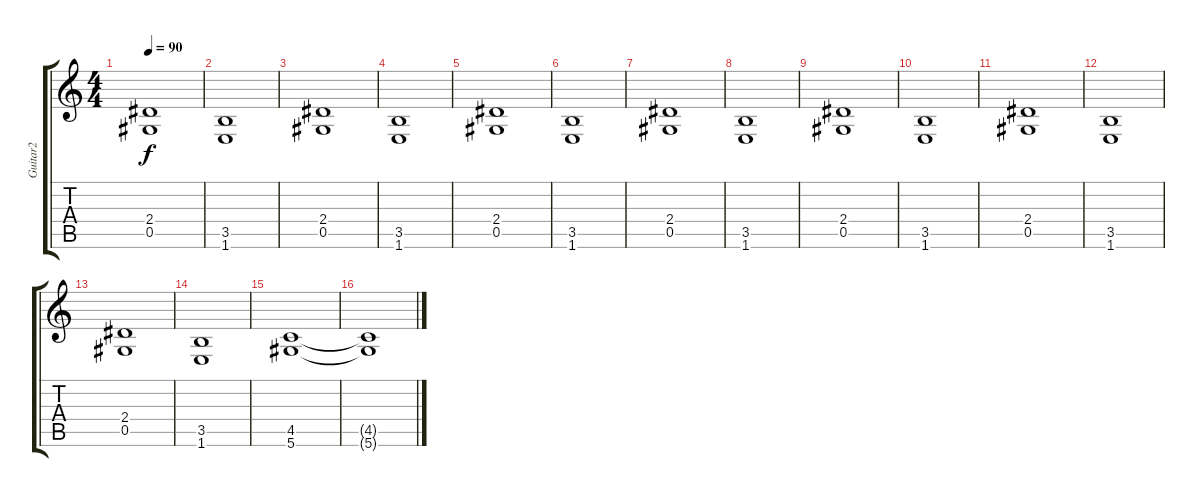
\track ("Guitar2" "Guitar2") {instrument overdrivenguitar}
\staff {score tabs}
\tuning (Eb4 Bb3 Gb3 Db3 Ab2 Eb2) {hide}
\ts (4 4)
\tempo 90
\clef g2
\ks c
(2.4 0.5).1{dy f} |
(3.5 1.6).1 |
(2.4 0.5).1 |
(3.5 1.6).1 |
(2.4 0.5).1 |
(3.5 1.6).1 |
(2.4 0.5).1 |
(3.5 1.6).1 |
(2.4 0.5).1 |
(3.5 1.6).1 |
(2.4 0.5).1 |
(3.5 1.6).1 |
(2.4 0.5).1 |
(3.5 1.6).1 |
(4.5 5.6).1 |
(4.5{t} 5.6{t}).1
